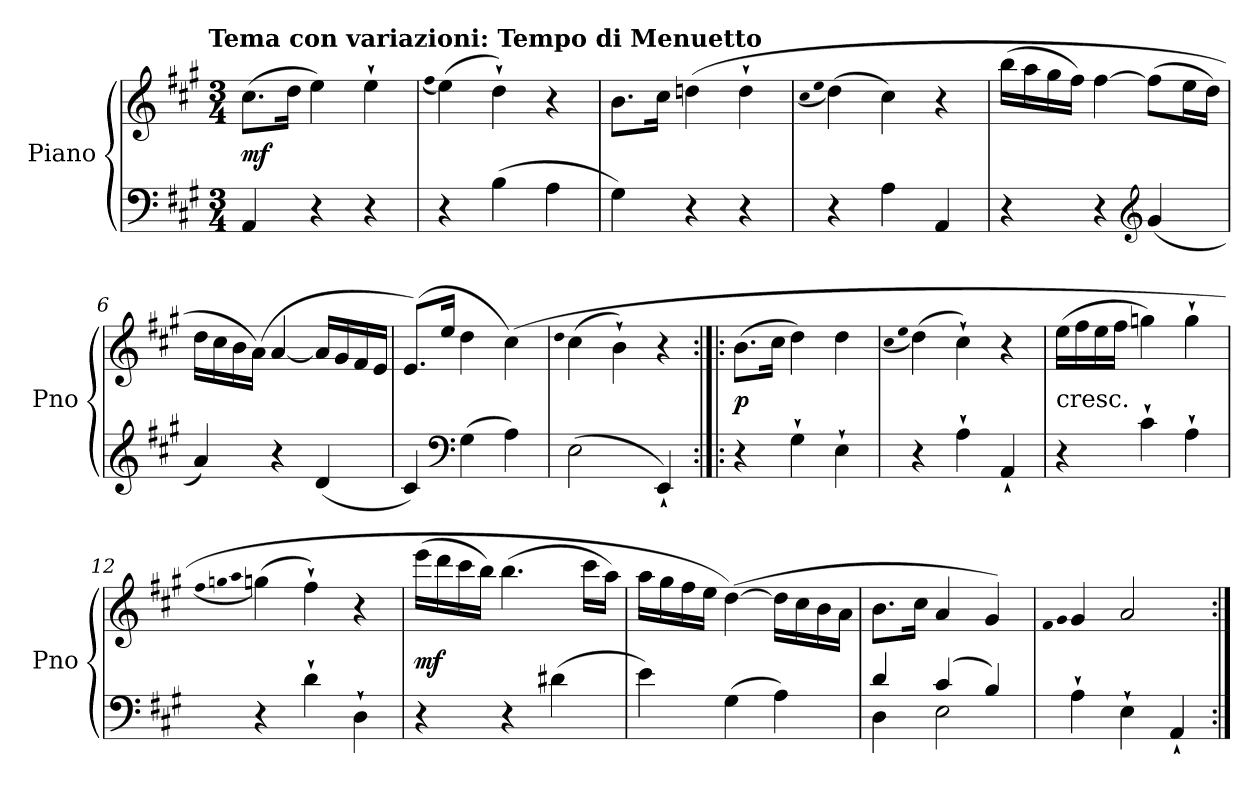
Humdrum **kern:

**kern	**kern	**dynam
*part1	*part1	*part1
*staff2	*staff1	*staff1/2
*I"Piano	*	*
*I'Pno	*	*
*clefF4	*clefG2	*
*k[f#c#g#]	*k[f#c#g#]	*
*A:	*A:	*
!!LO:TX:omd:t=Tema con variazioni&colon; Tempo di Menuetto
*M3/4	*M3/4	*
*MM112	*MM112	*
=1	=1	=1
4AA/	(8.cc#\L	mf
.	16dd\Jk	.
4r	4ee\)	.
4r	4ee`\	.
=2	=2	=2
.	(qff#	.
4r	(4ee\)	.
(4B\	4dd`\)	.
4A\	4r	.
=3	=3	=3
4G#\)	8.b\L	.
.	16cc#\Jk	.
4r	(4ddn\	.
4r	4dd`\	.
=4	=4	=4
.	(qcc#	.
.	qee	.
4r	(4dd\)	.
4A\	4cc#\)	.
4AA/	4r	.
=5	=5	=5
4r	(16bb\LL	.
.	16aa\	.
.	16gg#\	.
.	16ff#\JJ)	.
4r	[4ff#\	.
*clefG2	*	*
(4g#/	(8ff#\L]	.
.	16ee\L	.
.	16dd\JJ)	.
=6	=6	=6
4a/)	16dd\LL	.
.	16cc#\	.
.	16b\	.
.	(16a\JJ)	.
4r	[4a/	.
(4d/	16a/LL]	.
.	16g#/	.
.	16f#/	.
.	16e/JJ	.
=7	=7	=7
4c#/)	(8.e/L)	.
.	16ee/Jk	.
*clefF4	*	*
(4G#\	4dd\	.
4A\)	(4cc#\)	.
=8	=8	=8
.	qdd	.
(2E\	(4cc#\	.
.	4b`\)	.
4EE`/)	4r	.
=9:|!|:	=9:|!|:	=9:|!|:
4r	(8.b\L	p
.	16cc#\Jk	.
4G#`\	4dd\)	.
4E`\	4dd\	.
=10	=10	=10
.	(qcc#	.
.	qee	.
4r	(4dd\)	.
4A`\	4cc#`\)	.
4AA`/	4r	.
=11	=11	=11
!	!LO:TX:c:t=cresc.	!
4r	(16ee\LL	.
.	16ff#\	.
.	16ee\	.
.	16ff#\JJ	.
4c#`\	4ggn\)	.
4A`\	4gg`\	.
=12	=12	=12
.	(qff#	.
.	qggn	.
.	qaa	.
4r	(4ggn\)	.
4d`\	4ff#`\)	.
4D`\	4r	.
=13	=13	=13
4r	(16eee\LL	mf
.	16ddd\	.
.	16ccc#\	.
.	16bb\JJ)	.
4r	(4.bb\	.
(4d#X\	.	.
.	16ccc#\LL	.
.	16aa\JJ)	.
=14	=14	=14
4e\)	16aa\LL	.
.	16gg#\	.
.	16ff#\	.
.	16ee\JJ	.
(4G#\	([4dd\)	.
4A\)	16dd\LL]	.
.	16cc#\	.
.	16b\	.
.	16a\JJ	.
=15	=15	=15
*^	*	*
4d/	4D\	8.b\L	.
.	.	16cc#\Jk	.
(4c#/	2E\	4a/	.
4B/)	.	4g#/)	.
*v	*v	*	*
=16	=16	=16
.	qf#	.
.	qg#	.
4A`\	4g#/	.
4E`\	2a/	.
4AA`/	.	.
=:|!	=:|!	=:|!
*-	*-	*-
